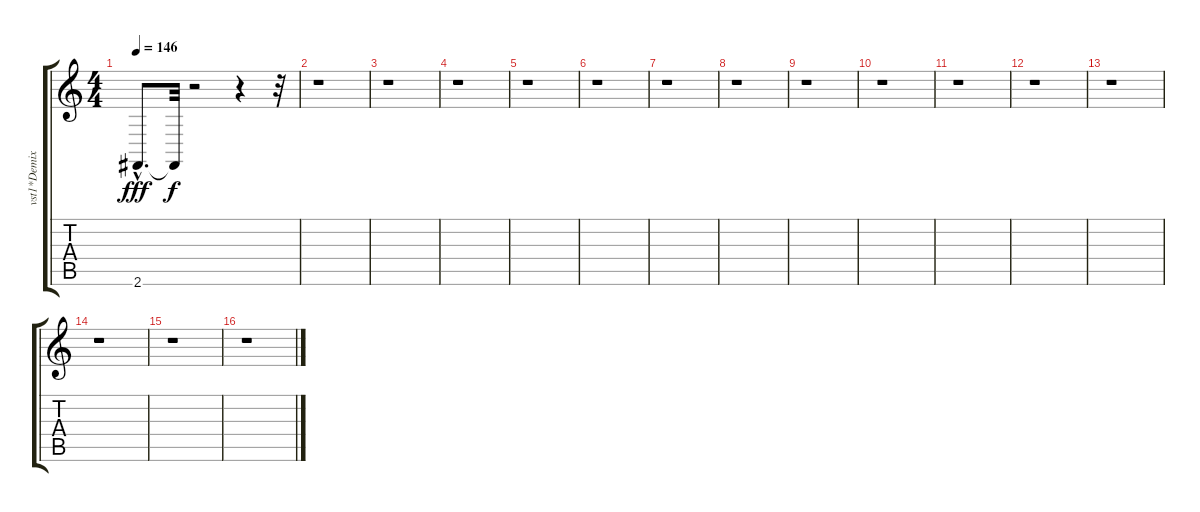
\track ("vst1*Demixed 13" "vst1*Demix") {instrument orchestrahit}
\staff {score tabs}
\tuning (E4 B3 G3 D3 A2 E2) {hide}
\ts (4 4)
\tempo 146
\clef g2
\ks c
2.6{hac}.8{d dy fff} 2.6{t}.32{dy f} r.2 r.4 r.32 |
r.1 |
r.1 |
r.1 |
r.1 |
r.1 |
r.1 |
r.1 |
r.1 |
r.1 |
r.1 |
r.1 |
r.1 |
r.1 |
r.1 |
r.1
